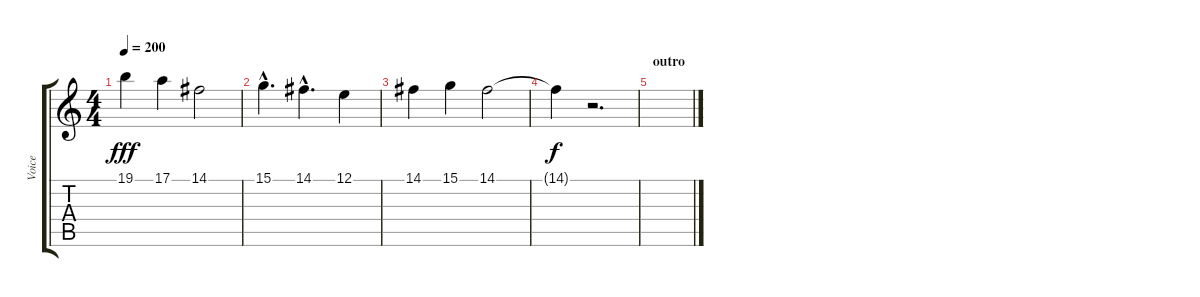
\track ("Voice" "Voice") {instrument choiraahs}
\staff {score tabs}
\tuning (E4 B3 G3 D3 A2 E2) {hide}
\ts (4 4)
\tempo 200
\clef g2
\ks c
19.1.4{dy fff} 17.1.4 14.1.2 |
15.1{hac}.4{d} 14.1{hac}.4{d} 12.1.4 |
14.1.4 15.1.4 14.1.2 |
14.1{t}.4{dy f} r.2{d} |
\section ("" "outro")
